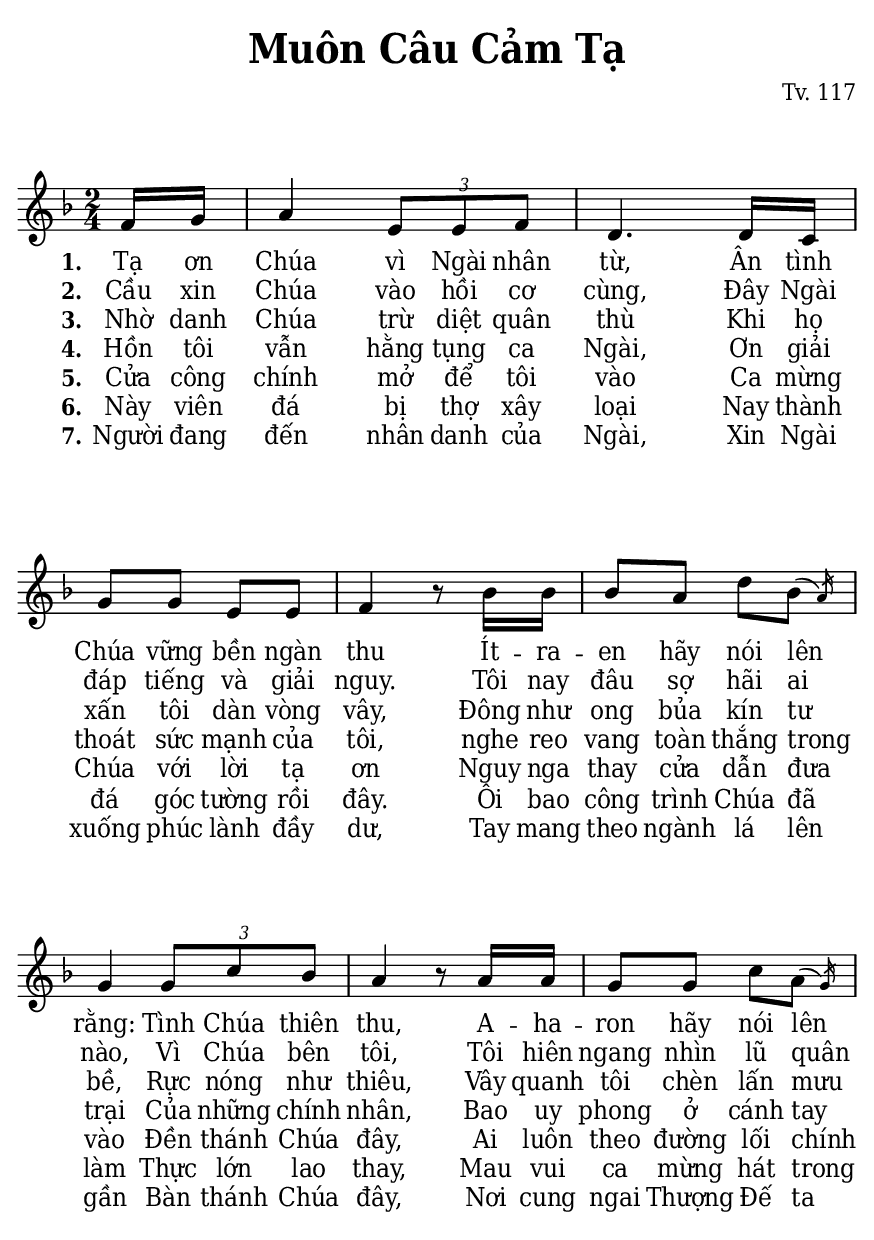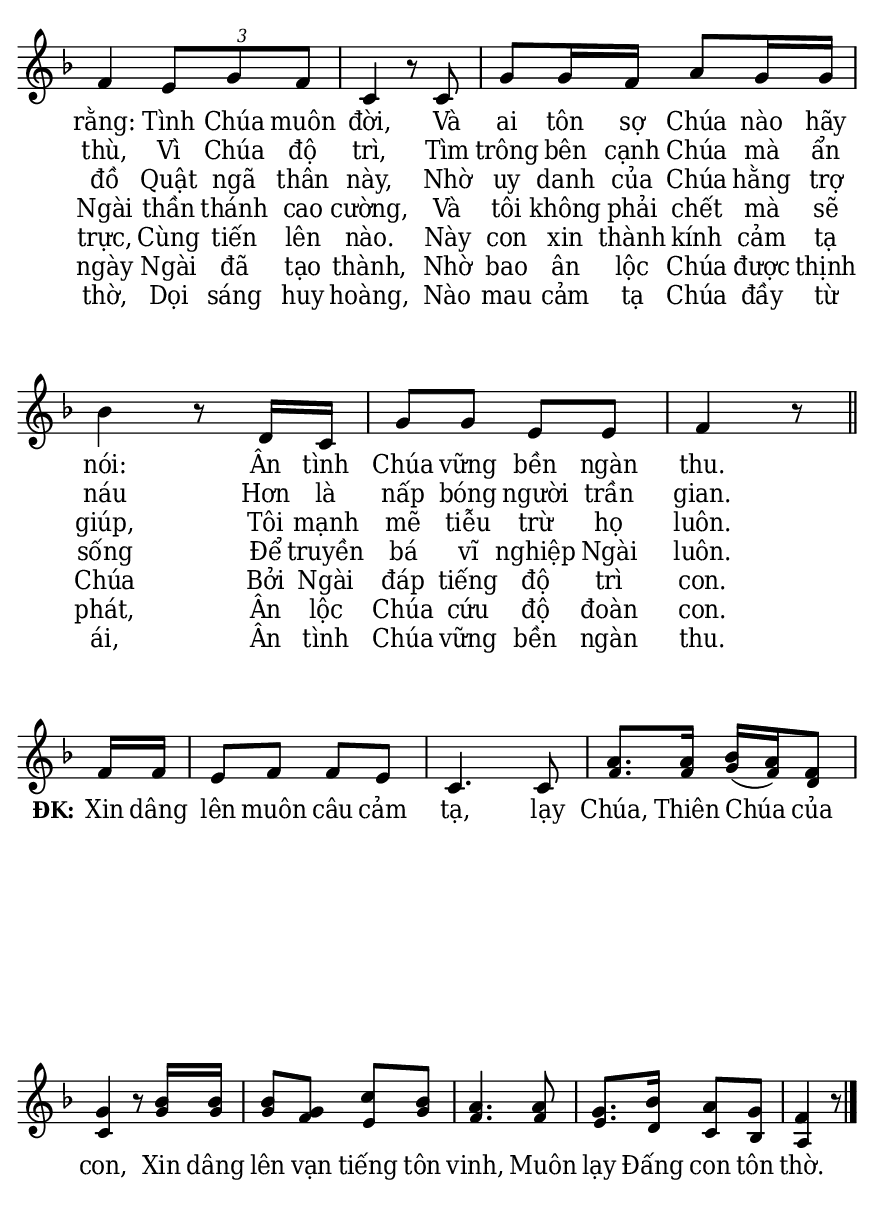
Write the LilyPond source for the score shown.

% Cài đặt chung\
\version "2.22.1"
\include "english.ly"

\header {
  title = \markup { \fontsize #1 "Muôn Câu Cảm Tạ" }
  composer = "Tv. 117"
  %arranger = "Lm. Kim Long"
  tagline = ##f
}

% Nhạc phiên khúc
nhacPhienKhucSop = \relative c' {
  \partial 8 f16 g |
  a4 \tuplet 3/2 { e8 e f } |
  d4. d16 c |
  g'8 g e e |
  f4 r8 bf16 bf |
  bf8 a d
  \afterGrace bf8 ({
    \override Flag.stroke-style = #"grace"
    a16)}
  \revert Flag.stroke-style
  g4 \tuplet 3/2 { g8 c bf } |
  a4 r8 a16 a |
  g8 g c
  \afterGrace a8 ({
    \override Flag.stroke-style = #"grace"
    g16)}
  \revert Flag.stroke-style
  f4 \tuplet 3/2 { e8 g f } |
  c4 r8 c |
  g'8 g16 f a8 g16 g |
  bf4 r8 d,16 c |
  g'8 g e e |
  f4 r8 \bar "||" \break
  
  f16 f |
  e8 f f e |
  c4. c8 |
  a'8. a16 bf (a) f8 |
  g4 r8 bf16 bf |
  bf8 g c bf |
  a4. a8 |
  g8. bf16 a8 g |
  f4 r8 \bar "|."
}

nhacPhienKhucAlto = \relative c' {
  r8 |
  R2*13
  r4.
  f16 f |
  e8 f f e |
  c4. c8 |
  f8. f16 g (f) d8 |
  c4 r8 g'16 g |
  g8 f e g |
  f4. f8 |
  e8. d16 c8 bf |
  a4 r8
}

% Lời phiên khúc
loiPhienKhucSop = \lyrics {
  <<
    {
      \set stanza = "1."
      Tạ ơn Chúa vì Ngài nhân từ,
      Ân tình Chúa vững bền ngàn thu
      Ít -- ra -- en hãy nói lên rằng:
      Tình Chúa thiên thu,
      A -- ha -- ron hãy nói lên rằng:
      Tình Chúa muôn đời,
      Và ai tôn sợ Chúa nào hãy nói:
      Ân tình Chúa vững bền ngàn thu.
    }
    \new Lyrics {
	    \set associatedVoice = "beSop"
	    \set stanza = "2."
	    Cầu xin Chúa vào hồi cơ cùng,
	    Đây Ngài đáp tiếng và giải nguy.
	    Tôi nay đâu sợ hãi ai nào,
	    Vì Chúa bên tôi,
	    Tôi hiên ngang nhìn lũ quân thù,
	    Vì Chúa độ trì,
	    Tìm trông bên cạnh Chúa mà ẩn náu
	    Hơn là nấp bóng người trần gian.
    }
    \new Lyrics {
	    \set associatedVoice = "beSop"
	    \set stanza = "3."
	    Nhờ danh Chúa trừ diệt quân thù
	    Khi họ xấn tôi dàn vòng vây,
	    Đông như ong bủa kín tư bề,
	    Rực nóng như thiêu,
	    Vây quanh tôi chèn lấn mưu đồ
	    Quật ngã thân này,
	    Nhờ uy danh của Chúa hằng trợ giúp,
	    Tôi mạnh mẽ tiễu trừ họ luôn.
    }
    \new Lyrics {
	    \set associatedVoice = "beSop"
	    \set stanza = "4."
	    Hồn tôi vẫn hằng tụng ca Ngài,
	    Ơn giải thoát sức mạnh của tôi,
	    nghe reo vang toàn thắng trong trại
	    Của những chính nhân,
	    Bao uy phong ở cánh tay Ngài thần thánh cao cường,
	    Và tôi không phải chết mà sẽ sống
	    Để truyền bá vĩ nghiệp Ngài luôn.
    }
    \new Lyrics {
	    \set associatedVoice = "beSop"
	    \set stanza = "5."
	    Cửa công chính mở để tôi vào
	    Ca mừng Chúa với lời tạ ơn
	    Nguy nga thay cửa dẫn đưa vào
	    Đền thánh Chúa đây,
	    Ai luôn theo đường lối chính trực,
	    Cùng tiến lên nào.
	    Này con xin thành kính cảm tạ Chúa
	    Bởi Ngài đáp tiếng độ trì con.
    }
    \new Lyrics {
	    \set associatedVoice = "beSop"
	    \set stanza = "6."
	    Này viên đá bị thợ xây loại
	    Nay thành đá góc tường rồi đây.
	    Ôi bao công trình Chúa đã làm
	    Thực lớn lao thay,
	    Mau vui ca mừng hát trong ngày
	    Ngài đã tạo thành,
	    Nhờ bao ân lộc Chúa được thịnh phát,
	    Ân lộc Chúa cứu độ đoàn con.
    }
    \new Lyrics {
	    \set associatedVoice = "beSop"
	    \set stanza = "7."
	    Người đang đến nhân danh của Ngài,
	    Xin Ngài xuống phúc lành đầy dư,
	    Tay mang theo ngành lá lên gần
	    Bàn thánh Chúa đây,
	    Nơi cung ngai Thượng Đế ta thờ,
	    Dọi sáng huy hoàng,
	    Nào mau cảm tạ Chúa đầy từ ái,
	    Ân tình Chúa vững bền ngàn thu.
    }
  >>
  \set stanza = "ĐK:"
  Xin dâng lên muôn câu cảm tạ,
  lạy Chúa, Thiên Chúa của con,
  Xin dâng lên vạn tiếng tôn vinh,
  Muôn lạy Đấng con tôn thờ.
}

% Dàn trang
\paper {
  #(set-paper-size "a5")
  top-margin = 3\mm
  bottom-margin = 3\mm
  left-margin = 3\mm
  right-margin = 3\mm
  indent = #0
  #(define fonts
	 (make-pango-font-tree "Deja Vu Serif Condensed"
	 		       "Deja Vu Serif Condensed"
			       "Deja Vu Serif Condensed"
			       (/ 20 20)))
  print-page-number = ##f
  page-count = 2
}

TongNhip = {
  \key f \major \time 2/4
  \set Timing.beamExceptions = #'()
  \set Timing.baseMoment = #(ly:make-moment 1/4)
}

% Đổi kích thước nốt cho bè phụ
notBePhu =
#(define-music-function (font-size music) (number? ly:music?)
   (for-some-music
     (lambda (m)
       (if (music-is-of-type? m 'rhythmic-event)
           (begin
             (set! (ly:music-property m 'tweaks)
                   (cons `(font-size . ,font-size)
                         (ly:music-property m 'tweaks)))
             #t)
           #f))
     music)
   music)

\score {
  \new ChoirStaff <<
    \new Staff \with {
        \consists "Merge_rests_engraver"
        printPartCombineTexts = ##f
      }
      <<
      \new Voice \TongNhip \partCombine 
        \nhacPhienKhucSop
        \notBePhu -1 { \nhacPhienKhucAlto }
      \new NullVoice = beSop \nhacPhienKhucSop
      \new Lyrics \lyricsto beSop \loiPhienKhucSop
      >>
  >>
  \layout {
    %\override Staff.TimeSignature.transparent = ##t
    \override Lyrics.LyricSpace.minimum-distance = #0.5
    \override Score.BarNumber.break-visibility = ##(#f #f #f)
    \override Score.SpacingSpanner.uniform-stretching = ##t
  } 
}
